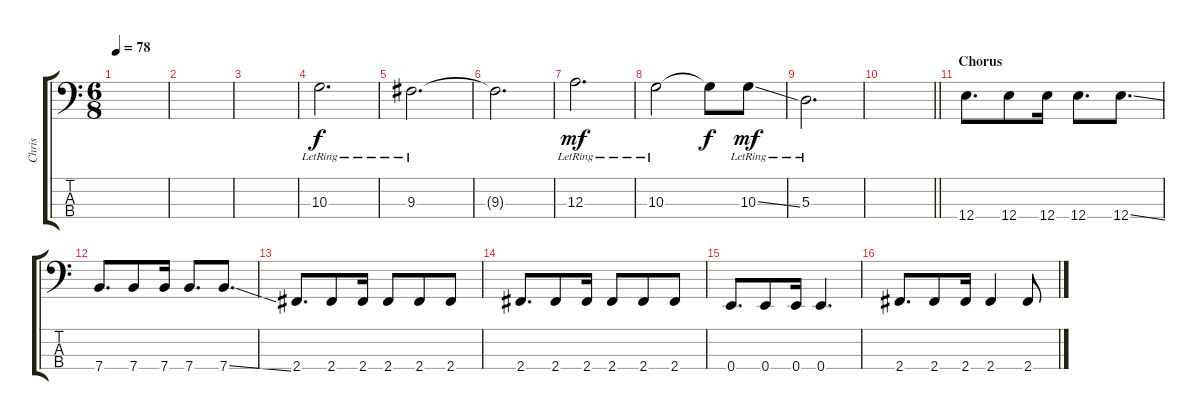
\track ("Chris" "Chris") {instrument electricbassfinger}
\staff {score tabs}
\tuning (G2 D2 A1 E1) {hide}
\ts (6 8)
\tempo 78
\clef f4
\ks c
|
|
|
10.3{lr}.2{d} |
9.3{lr}.2{d} |
9.3{t}.2{d} |
12.3{lr}.2{d dy mf} |
10.3{lr}.2 10.3{t}.8{dy f} 10.3{ss lr}.8{dy mf} |
5.3{lr}.2{d} |
\barLineRight lightlight
|
\section ("" "Chorus")
12.4.8{d} 12.4.8 12.4.16 12.4.8{d} 12.4{ss}.8{d} |
7.4.8{d} 7.4.8 7.4.16 7.4.8{d} 7.4{ss}.8{d} |
2.4.8{d} 2.4.8 2.4.16 2.4.8 2.4.8 2.4.8 |
2.4.8{d} 2.4.8 2.4.16 2.4.8 2.4.8 2.4.8 |
0.4.8{d} 0.4.8 0.4.16 0.4.4{d} |
2.4.8{d} 2.4.8 2.4.16 2.4.4 2.4.8
